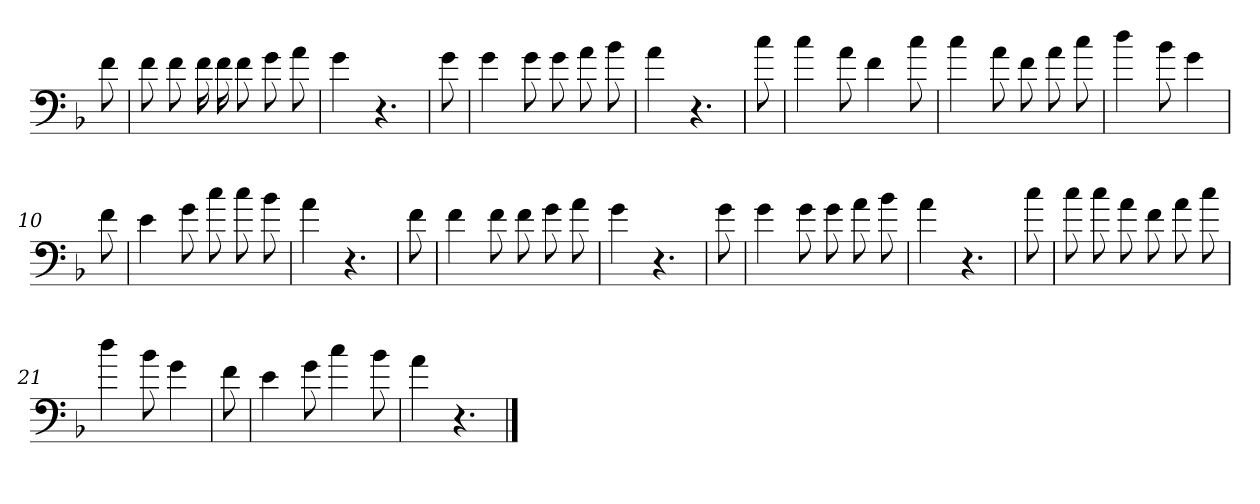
**kern
*part1
*staff1
*clefF4
*k[b-]
*F:
=
8f
=1
8f
8f
16f
16f
8f
8g
8a
=2
4g
4.r
=3
8g
=4
4g
8g
8g
8a
8b-
=5
4a
4.r
=6
8cc
=7
4cc
8a
4f
8cc
=8
4cc
8a
8f
8a
8cc
=9
4dd
8b-
4g
=10
8f
=11
4e
8g
8cc
8cc
8b-
=12
4a
4.r
=13
8f
=14
4f
8f
8f
8g
8a
=15
4g
4.r
=16
8g
=17
4g
8g
8g
8a
8b-
=18
4a
4.r
=19
8cc
=20
8cc
8cc
8a
8f
8a
8cc
=21
4dd
8b-
4g
=22
8f
=23
4e
8g
4cc
8b-
=24
4a
4.r
==
*-
